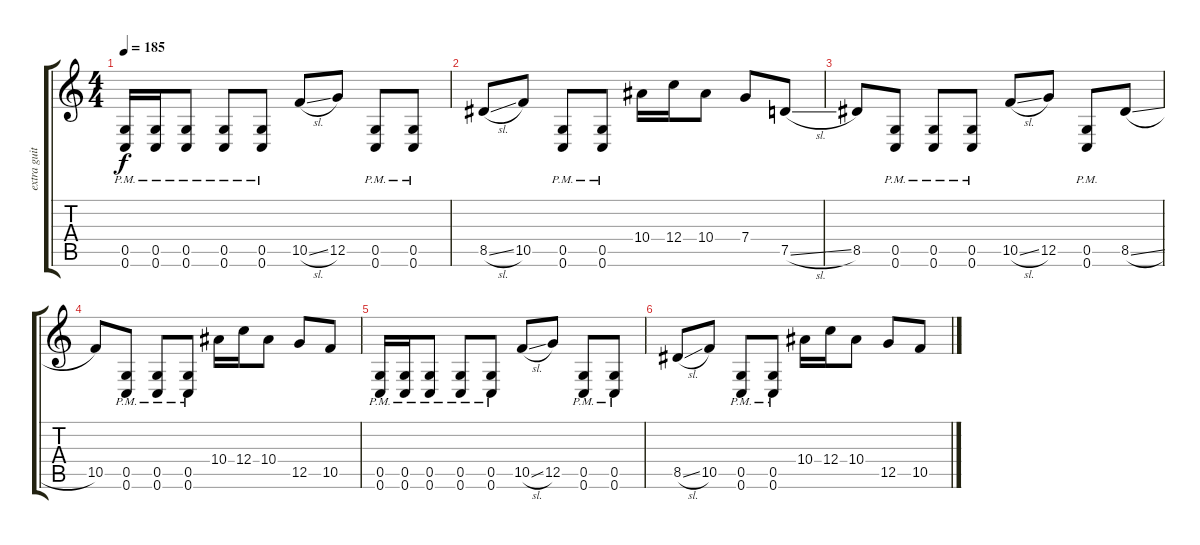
\track ("extra guitar" "extra guit") {instrument distortionguitar}
\staff {score tabs}
\tuning (D4 A3 F3 C3 G2 C2) {hide}
\ts (4 4)
\tempo 185
\clef g2
\ks c
(0.5{pm} 0.6{pm}).16{dy f} (0.5{pm} 0.6{pm}).16 (0.5{pm} 0.6{pm}).8 (0.5{pm} 0.6{pm}).8 (0.5{pm} 0.6{pm}).8 10.5{sl}.8 12.5.8 (0.5{pm} 0.6{pm}).8 (0.5{pm} 0.6{pm}).8 |
8.5{sl}.8 10.5.8 (0.5{pm} 0.6{pm}).8 (0.5{pm} 0.6{pm}).8 10.4.16 12.4.16 10.4.8 7.4.8 7.5{sl}.8 |
8.5.8 (0.5{pm} 0.6{pm}).8 (0.5{pm} 0.6{pm}).8 (0.5{pm} 0.6{pm}).8 10.5{sl}.8 12.5.8 (0.5{pm} 0.6{pm}).8 8.5{sl}.8 |
10.5.8 (0.5{pm} 0.6{pm}).8 (0.5{pm} 0.6{pm}).8 (0.5{pm} 0.6{pm}).8 10.4.16 12.4.16 10.4.8 12.5.8 10.5.8 |
(0.5{pm} 0.6{pm}).16 (0.5{pm} 0.6{pm}).16 (0.5{pm} 0.6{pm}).8 (0.5{pm} 0.6{pm}).8 (0.5{pm} 0.6{pm}).8 10.5{sl}.8 12.5.8 (0.5{pm} 0.6{pm}).8 (0.5{pm} 0.6{pm}).8 |
8.5{sl}.8 10.5.8 (0.5{pm} 0.6{pm}).8 (0.5{pm} 0.6{pm}).8 10.4.16 12.4.16 10.4.8 12.5.8 10.5.8
